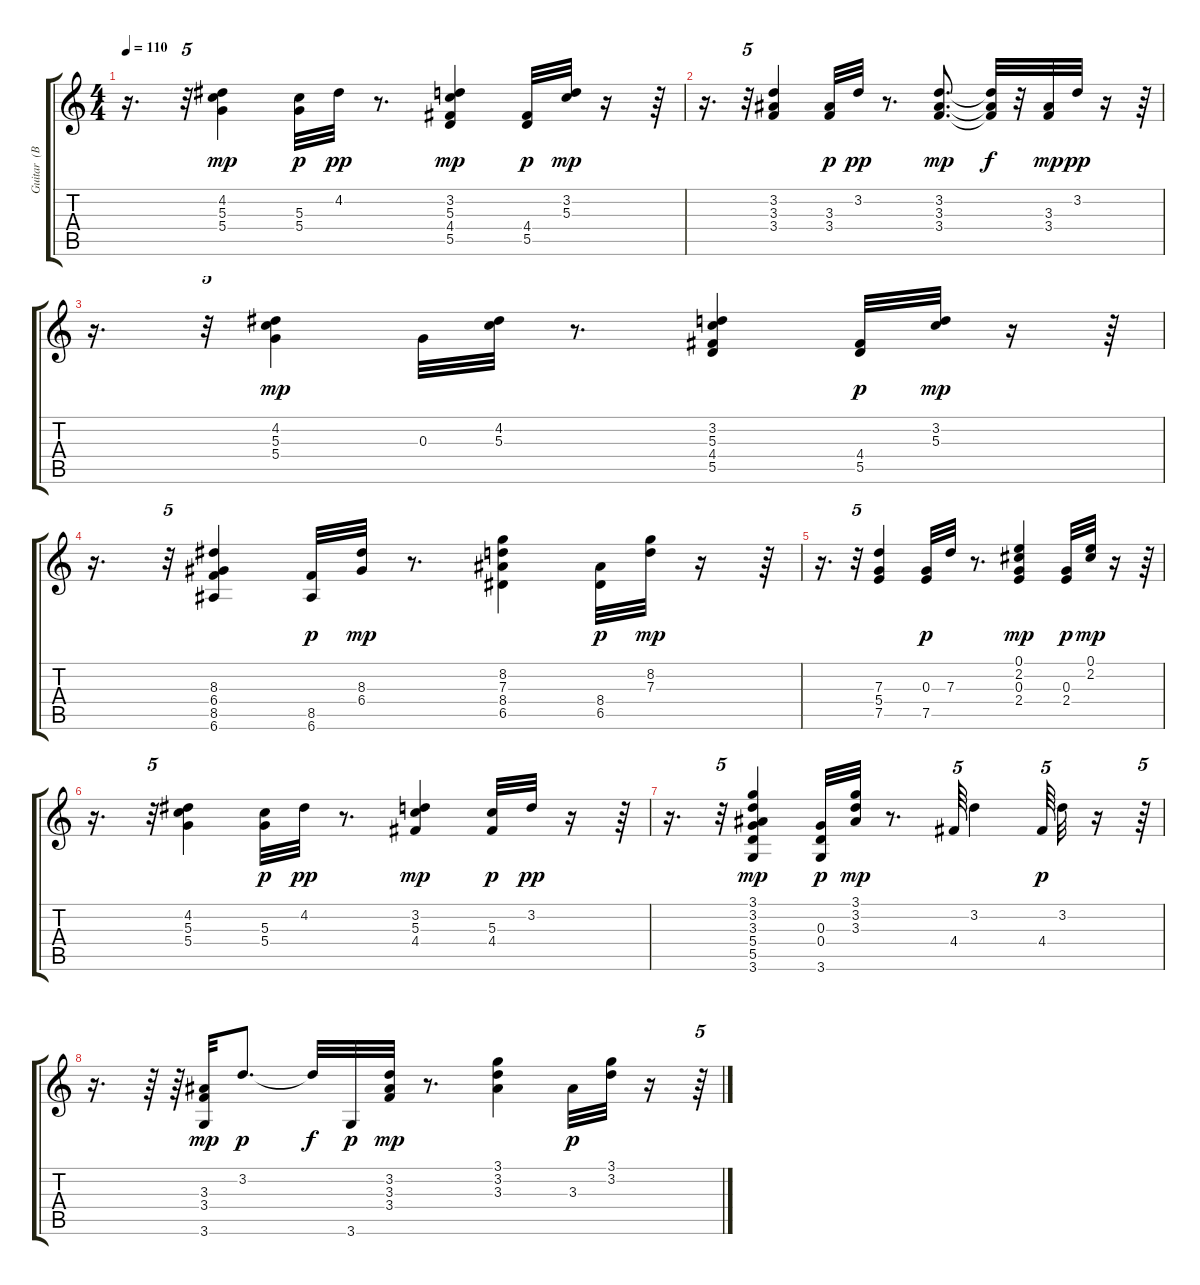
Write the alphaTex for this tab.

\track ("Guitar  (BB)" "Guitar  (B") {instrument acousticguitarnylon}
\staff {score tabs}
\tuning (E4 B3 G3 D3 A2 E2) {hide}
\ts (4 4)
\tempo 110
\clef g2
\ks c
r.16{d dy mp} r.32{tu (5 4)} (4.2 5.3 5.4).4 (5.3 5.4).32{dy p} 4.2.32{dy pp} r.8{d} (3.2 5.3 4.4 5.5).4{dy mp} (4.4 5.5).32{dy p} (3.2 5.3).32{dy mp} r.16 r.64 |
r.16{d} r.32{tu (5 4)} (3.2 3.3 3.4).4 (3.3 3.4).32{dy p} 3.2.32{dy pp} r.8{d} (3.2 3.3 3.4).8{d dy mp} (3.2{t} 3.3{t} 3.4{t}).32{dy f} r.32 (3.3 3.4).32{dy mp} 3.2.32{dy pp} r.16 r.64 |
r.16{d} r.32{tu (5 4)} (4.2 5.3 5.4).4{dy mp} 0.3.32 (4.2 5.3).32 r.8{d} (3.2 5.3 4.4 5.5).4 (4.4 5.5).32{dy p} (3.2 5.3).32{dy mp} r.16 r.64 |
r.16{d} r.32{tu (5 4)} (8.3 6.4 8.5 6.6).4 (8.5 6.6).32{dy p} (8.3 6.4).32{dy mp} r.8{d} (8.2 7.3 8.4 6.5).4 (8.4 6.5).32{dy p} (8.2 7.3).32{dy mp} r.16 r.64 |
r.16{d} r.32{tu (5 4)} (7.3 5.4 7.5).4 (0.3 7.5).32{dy p} 7.3.32 r.8{d} (0.1 2.2 0.3 2.4).4{dy mp} (0.3 2.4).32{dy p} (0.1 2.2).32{dy mp} r.16 r.64 |
r.16{d} r.32{tu (5 4)} (4.2 5.3 5.4).4 (5.3 5.4).32{dy p} 4.2.32{dy pp} r.8{d} (3.2 5.3 4.4).4{dy mp} (5.3 4.4).32{dy p} 3.2.32{dy pp} r.16 r.64 |
r.16{d} r.32{tu (5 4)} (3.1 3.2 3.3 5.4 5.5 3.6).4{dy mp} (0.3 0.4 3.6).32{dy p} (3.1 3.2 3.3).32{dy mp} r.8{d} 4.4.64{tu (5 4)} 3.2.4 4.4.64{tu (5 4) dy p} 3.2.32 r.16 r.64{tu (5 4)} |
r.16{d} r.64 r.64 (3.3 3.4 3.6).32{dy mp} 3.2.8{d dy p} 3.2{t}.32{dy f} 3.6.32{dy p} (3.2 3.3 3.4).32{dy mp} r.8{d} (3.1 3.2 3.3).4 3.3.32{dy p} (3.1 3.2).32 r.16 r.64{tu (5 4)}
